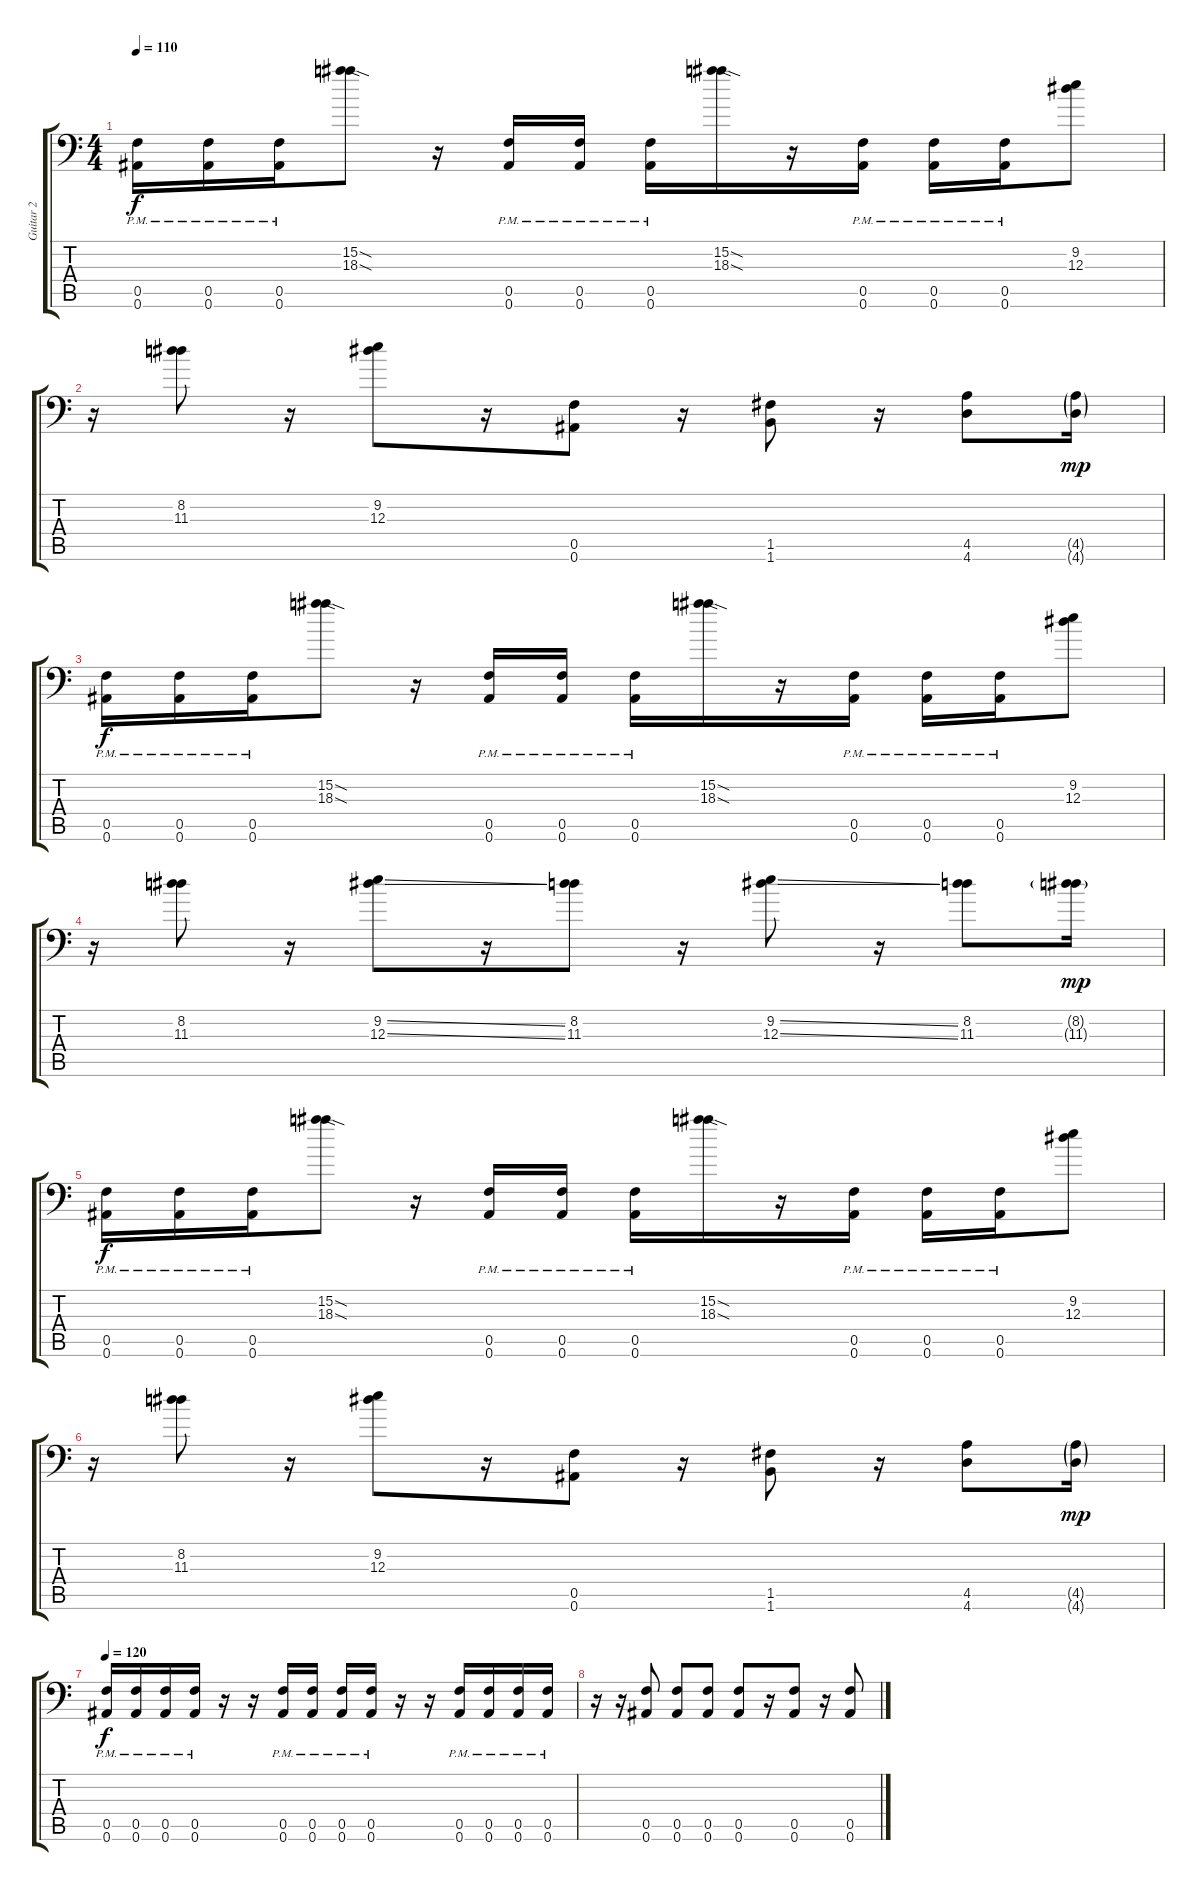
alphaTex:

\track ("Guitar 2" "Guitar 2") {instrument distortionguitar}
\staff {score tabs}
\tuning (C4 G3 Eb3 Bb2 F2 Bb1) {hide}
\ts (4 4)
\tempo 110
\clef f4
\ks c
(0.5{pm} 0.6{pm}).16{dy f} (0.5{pm} 0.6{pm}).16 (0.5{pm} 0.6{pm}).16 (15.2{sod} 18.3{sod}).8 r.16 (0.5{pm} 0.6{pm}).16 (0.5{pm} 0.6{pm}).16 (0.5{pm} 0.6{pm}).16 (15.2{sod} 18.3{sod}).16 r.16 (0.5{pm} 0.6{pm}).16 (0.5{pm} 0.6{pm}).16 (0.5{pm} 0.6{pm}).16 (9.2 12.3).8 |
r.16 (8.2 11.3).8 r.16 (9.2 12.3).8 r.16 (0.5 0.6).8 r.16 (1.5 1.6).8 r.16 (4.5 4.6).8 (4.5{g} 4.6{g}).16{dy mp} |
(0.5{pm} 0.6{pm}).16{dy f} (0.5{pm} 0.6{pm}).16 (0.5{pm} 0.6{pm}).16 (15.2{sod} 18.3{sod}).8 r.16 (0.5{pm} 0.6{pm}).16 (0.5{pm} 0.6{pm}).16 (0.5{pm} 0.6{pm}).16 (15.2{sod} 18.3{sod}).16 r.16 (0.5{pm} 0.6{pm}).16 (0.5{pm} 0.6{pm}).16 (0.5{pm} 0.6{pm}).16 (9.2 12.3).8 |
r.16 (8.2 11.3).8 r.16 (9.2{ss} 12.3{ss}).8 r.16 (8.2 11.3).8 r.16 (9.2{ss} 12.3{ss}).8 r.16 (8.2 11.3).8 (8.2{g} 11.3{g}).16{dy mp} |
(0.5{pm} 0.6{pm}).16{dy f} (0.5{pm} 0.6{pm}).16 (0.5{pm} 0.6{pm}).16 (15.2{sod} 18.3{sod}).8 r.16 (0.5{pm} 0.6{pm}).16 (0.5{pm} 0.6{pm}).16 (0.5{pm} 0.6{pm}).16 (15.2{sod} 18.3{sod}).16 r.16 (0.5{pm} 0.6{pm}).16 (0.5{pm} 0.6{pm}).16 (0.5{pm} 0.6{pm}).16 (9.2 12.3).8 |
r.16 (8.2 11.3).8 r.16 (9.2 12.3).8 r.16 (0.5 0.6).8 r.16 (1.5 1.6).8 r.16 (4.5 4.6).8 (4.5{g} 4.6{g}).16{dy mp} |
\tempo 120
(0.5{pm} 0.6{pm}).16{dy f} (0.5{pm} 0.6{pm}).16 (0.5{pm} 0.6{pm}).16 (0.5{pm} 0.6{pm}).16 r.16 r.16 (0.5{pm} 0.6{pm}).16 (0.5{pm} 0.6{pm}).16 (0.5{pm} 0.6{pm}).16 (0.5{pm} 0.6{pm}).16 r.16 r.16 (0.5{pm} 0.6{pm}).16 (0.5{pm} 0.6{pm}).16 (0.5{pm} 0.6{pm}).16 (0.5{pm} 0.6{pm}).16 |
r.16 r.16 (0.5 0.6).8 (0.5 0.6).8 (0.5 0.6).8 (0.5 0.6).8 r.16 (0.5 0.6).8 r.16 (0.5 0.6).8
